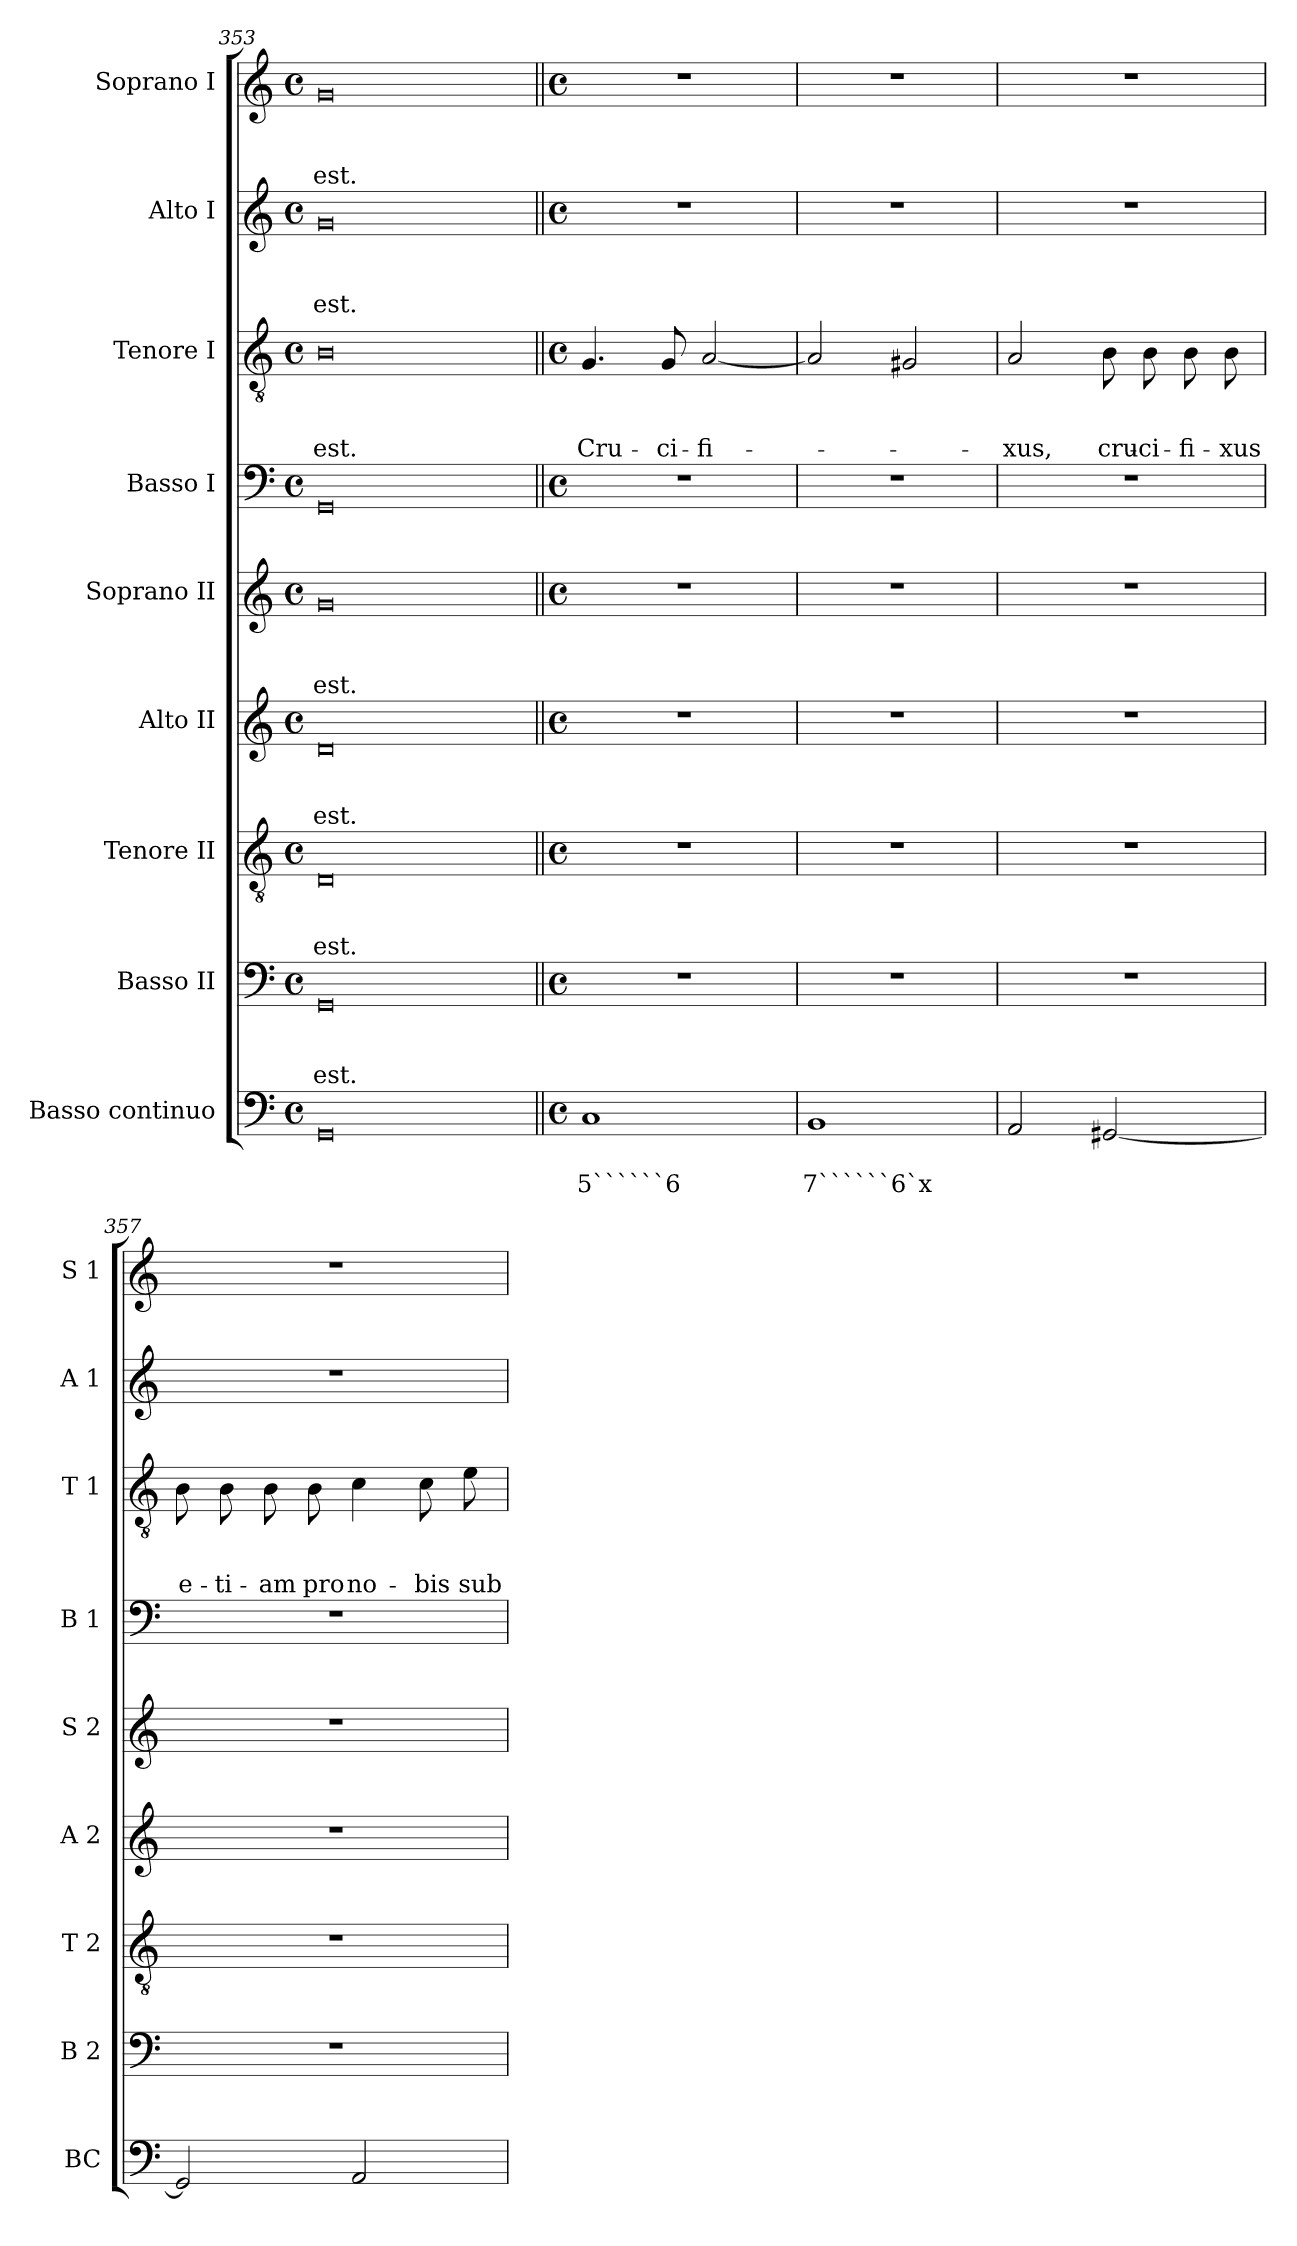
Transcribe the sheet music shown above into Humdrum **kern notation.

**kern	**text	**text	**kern	**text	**text	**text	**kern	**text	**text	**text	**kern	**text	**text	**text	**kern	**text	**text	**text	**kern	**kern	**text	**text	**text	**kern	**text	**text	**text	**kern	**text	**text	**text
*part9	*part9	*part9	*part8	*part8	*part8	*part8	*part7	*part7	*part7	*part7	*part6	*part6	*part6	*part6	*part5	*part5	*part5	*part5	*part4	*part3	*part3	*part3	*part3	*part2	*part2	*part2	*part2	*part1	*part1	*part1	*part1
*staff9	*staff9	*staff9	*staff8	*staff8	*staff8	*staff8	*staff7	*staff7	*staff7	*staff7	*staff6	*staff6	*staff6	*staff6	*staff5	*staff5	*staff5	*staff5	*staff4	*staff3	*staff3	*staff3	*staff3	*staff2	*staff2	*staff2	*staff2	*staff1	*staff1	*staff1	*staff1
*I"Basso continuo	*	*	*I"Basso II	*	*	*	*I"Tenore II	*	*	*	*I"Alto II	*	*	*	*I"Soprano II	*	*	*	*I"Basso I	*I"Tenore I	*	*	*	*I"Alto I	*	*	*	*I"Soprano I	*	*	*
*I'BC	*	*	*I'B 2	*	*	*	*I'T 2	*	*	*	*I'A 2	*	*	*	*I'S 2	*	*	*	*I'B 1	*I'T 1	*	*	*	*I'A 1	*	*	*	*I'S 1	*	*	*
*clefF4	*	*	*clefF4	*	*	*	*clefGv2	*	*	*	*clefG2	*	*	*	*clefG2	*	*	*	*clefF4	*clefGv2	*	*	*	*clefG2	*	*	*	*clefG2	*	*	*
*k[]	*	*	*k[]	*	*	*	*k[]	*	*	*	*k[]	*	*	*	*k[]	*	*	*	*k[]	*k[]	*	*	*	*k[]	*	*	*	*k[]	*	*	*
*C:	*	*	*C:	*	*	*	*C:	*	*	*	*C:	*	*	*	*C:	*	*	*	*C:	*C:	*	*	*	*C:	*	*	*	*C:	*	*	*
*M4/4	*	*	*M4/4	*	*	*	*M4/4	*	*	*	*M4/4	*	*	*	*M4/4	*	*	*	*M4/4	*M4/4	*	*	*	*M4/4	*	*	*	*M4/4	*	*	*
*met(c)	*	*	*met(c)	*	*	*	*met(c)	*	*	*	*met(c)	*	*	*	*met(c)	*	*	*	*met(c)	*met(c)	*	*	*	*met(c)	*	*	*	*met(c)	*	*	*
=353	=353	=353	=353	=353	=353	=353	=353	=353	=353	=353	=353	=353	=353	=353	=353	=353	=353	=353	=353	=353	=353	=353	=353	=353	=353	=353	=353	=353	=353	=353	=353
!	!	!	!	!	!	!LO:LY:b	!	!	!	!LO:LY:b	!	!	!	!LO:LY:b	!	!	!	!LO:LY:b	!	!	!	!	!LO:LY:b	!	!	!	!LO:LY:b	!	!	!	!LO:LY:b
0GG	.	.	0GG	.	.	est.	0D	.	.	est.	0d	.	.	est.	0g	.	.	est.	0GG	0B	.	.	est.	0g	.	.	est.	0g	.	.	est.
!!LO:PB:g=z
=354||	=354||	=354||	=354||	=354||	=354||	=354||	=354||	=354||	=354||	=354||	=354||	=354||	=354||	=354||	=354||	=354||	=354||	=354||	=354||	=354||	=354||	=354||	=354||	=354||	=354||	=354||	=354||	=354||	=354||	=354||	=354||
*M4/4	*	*	*M4/4	*	*	*	*M4/4	*	*	*	*M4/4	*	*	*	*M4/4	*	*	*	*M4/4	*M4/4	*	*	*	*M4/4	*	*	*	*M4/4	*	*	*
*met(c)	*	*	*met(c)	*	*	*	*met(c)	*	*	*	*met(c)	*	*	*	*met(c)	*	*	*	*met(c)	*met(c)	*	*	*	*met(c)	*	*	*	*met(c)	*	*	*
!	!	!LO:LY:b	!	!	!	!	!	!	!	!	!	!	!	!	!	!	!	!	!	!	!	!	!LO:LY:b	!	!	!	!	!	!	!	!
1C	.	5``````6	1r	.	.	.	1r	.	.	.	1r	.	.	.	1r	.	.	.	1r	4.G/	.	.	Cru-	1r	.	.	.	1r	.	.	.
!	!	!	!	!	!	!	!	!	!	!	!	!	!	!	!	!	!	!	!	!	!	!	!LO:LY:b	!	!	!	!	!	!	!	!
.	.	.	.	.	.	.	.	.	.	.	.	.	.	.	.	.	.	.	.	8G/	.	.	-ci-	.	.	.	.	.	.	.	.
!	!	!	!	!	!	!	!	!	!	!	!	!	!	!	!	!	!	!	!	!	!	!	!LO:LY:b	!	!	!	!	!	!	!	!
.	.	.	.	.	.	.	.	.	.	.	.	.	.	.	.	.	.	.	.	[2A/	.	.	-fi-	.	.	.	.	.	.	.	.
=355	=355	=355	=355	=355	=355	=355	=355	=355	=355	=355	=355	=355	=355	=355	=355	=355	=355	=355	=355	=355	=355	=355	=355	=355	=355	=355	=355	=355	=355	=355	=355
!	!	!LO:LY:b	!	!	!	!	!	!	!	!	!	!	!	!	!	!	!	!	!	!	!	!	!	!	!	!	!	!	!	!	!
1BB	.	7``````6`x	1r	.	.	.	1r	.	.	.	1r	.	.	.	1r	.	.	.	1r	2A/]	.	.	.	1r	.	.	.	1r	.	.	.
.	.	.	.	.	.	.	.	.	.	.	.	.	.	.	.	.	.	.	.	2G#X/	.	.	.	.	.	.	.	.	.	.	.
=356	=356	=356	=356	=356	=356	=356	=356	=356	=356	=356	=356	=356	=356	=356	=356	=356	=356	=356	=356	=356	=356	=356	=356	=356	=356	=356	=356	=356	=356	=356	=356
!	!	!	!	!	!	!	!	!	!	!	!	!	!	!	!	!	!	!	!	!	!	!	!LO:LY:b	!	!	!	!	!	!	!	!
2AA/	.	.	1r	.	.	.	1r	.	.	.	1r	.	.	.	1r	.	.	.	1r	2A/	.	.	-xus,	1r	.	.	.	1r	.	.	.
!	!	!	!	!	!	!	!	!	!	!	!	!	!	!	!	!	!	!	!	!	!	!	!LO:LY:b	!	!	!	!	!	!	!	!
[2GG#X/	.	.	.	.	.	.	.	.	.	.	.	.	.	.	.	.	.	.	.	8B\	.	.	cru-	.	.	.	.	.	.	.	.
!	!	!	!	!	!	!	!	!	!	!	!	!	!	!	!	!	!	!	!	!	!	!	!LO:LY:b	!	!	!	!	!	!	!	!
.	.	.	.	.	.	.	.	.	.	.	.	.	.	.	.	.	.	.	.	8B\	.	.	-ci-	.	.	.	.	.	.	.	.
!	!	!	!	!	!	!	!	!	!	!	!	!	!	!	!	!	!	!	!	!	!	!	!LO:LY:b	!	!	!	!	!	!	!	!
.	.	.	.	.	.	.	.	.	.	.	.	.	.	.	.	.	.	.	.	8B\	.	.	-fi-	.	.	.	.	.	.	.	.
!	!	!	!	!	!	!	!	!	!	!	!	!	!	!	!	!	!	!	!	!	!	!	!LO:LY:b	!	!	!	!	!	!	!	!
.	.	.	.	.	.	.	.	.	.	.	.	.	.	.	.	.	.	.	.	8B\	.	.	-xus	.	.	.	.	.	.	.	.
=357	=357	=357	=357	=357	=357	=357	=357	=357	=357	=357	=357	=357	=357	=357	=357	=357	=357	=357	=357	=357	=357	=357	=357	=357	=357	=357	=357	=357	=357	=357	=357
!	!	!	!	!	!	!	!	!	!	!	!	!	!	!	!	!	!	!	!	!	!	!	!LO:LY:b	!	!	!	!	!	!	!	!
2GG#/]	.	.	1r	.	.	.	1r	.	.	.	1r	.	.	.	1r	.	.	.	1r	8B\	.	.	e-	1r	.	.	.	1r	.	.	.
!	!	!	!	!	!	!	!	!	!	!	!	!	!	!	!	!	!	!	!	!	!	!	!LO:LY:b	!	!	!	!	!	!	!	!
.	.	.	.	.	.	.	.	.	.	.	.	.	.	.	.	.	.	.	.	8B\	.	.	-ti-	.	.	.	.	.	.	.	.
!	!	!	!	!	!	!	!	!	!	!	!	!	!	!	!	!	!	!	!	!	!	!	!LO:LY:b	!	!	!	!	!	!	!	!
.	.	.	.	.	.	.	.	.	.	.	.	.	.	.	.	.	.	.	.	8B\	.	.	-am	.	.	.	.	.	.	.	.
!	!	!	!	!	!	!	!	!	!	!	!	!	!	!	!	!	!	!	!	!	!	!	!LO:LY:b	!	!	!	!	!	!	!	!
.	.	.	.	.	.	.	.	.	.	.	.	.	.	.	.	.	.	.	.	8B\	.	.	pro	.	.	.	.	.	.	.	.
!	!	!	!	!	!	!	!	!	!	!	!	!	!	!	!	!	!	!	!	!	!	!	!LO:LY:b	!	!	!	!	!	!	!	!
2AA/	.	.	.	.	.	.	.	.	.	.	.	.	.	.	.	.	.	.	.	4c\	.	.	no-	.	.	.	.	.	.	.	.
!	!	!	!	!	!	!	!	!	!	!	!	!	!	!	!	!	!	!	!	!	!	!	!LO:LY:b	!	!	!	!	!	!	!	!
.	.	.	.	.	.	.	.	.	.	.	.	.	.	.	.	.	.	.	.	8c\	.	.	-bis	.	.	.	.	.	.	.	.
!	!	!	!	!	!	!	!	!	!	!	!	!	!	!	!	!	!	!	!	!	!	!	!LO:LY:b	!	!	!	!	!	!	!	!
.	.	.	.	.	.	.	.	.	.	.	.	.	.	.	.	.	.	.	.	8e\	.	.	sub	.	.	.	.	.	.	.	.
=	=	=	=	=	=	=	=	=	=	=	=	=	=	=	=	=	=	=	=	=	=	=	=	=	=	=	=	=	=	=	=
*-	*-	*-	*-	*-	*-	*-	*-	*-	*-	*-	*-	*-	*-	*-	*-	*-	*-	*-	*-	*-	*-	*-	*-	*-	*-	*-	*-	*-	*-	*-	*-
